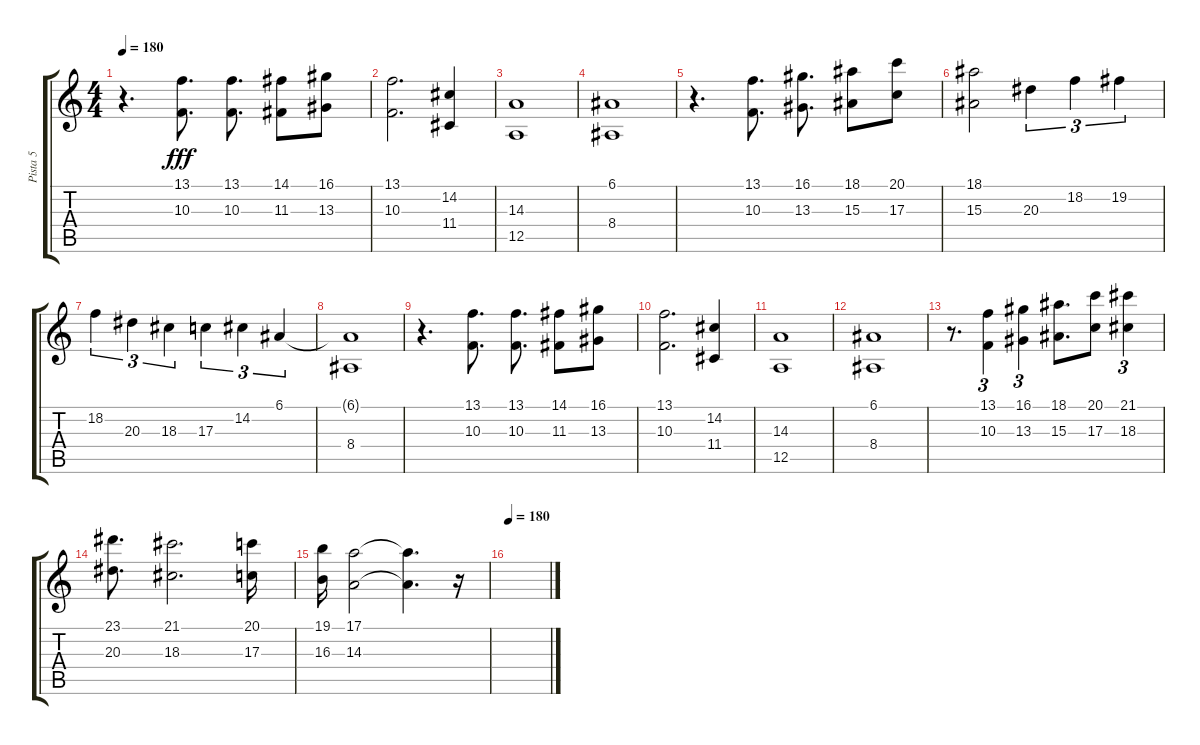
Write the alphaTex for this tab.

\track ("Pista 5" "Pista 5") {instrument stringensemble1}
\staff {score tabs}
\tuning (E4 B3 G3 D3 A2 E2) {hide}
\ts (4 4)
\tempo 180
\clef g2
\ks c
r.4{d dy fff} (13.1 10.3).8{d} (13.1 10.3).8{d} (14.1 11.3).8 (16.1 13.3).8 |
(13.1 10.3).2{d} (14.2 11.4).4 |
(14.3 12.5).1 |
(6.1 8.4).1 |
r.4{d} (13.1 10.3).8{d} (16.1 13.3).8{d} (18.1 15.3).8 (20.1 17.3).8 |
(18.1 15.3).2 20.3.4{tu (3 2)} 18.2.4{tu (3 2)} 19.2.4{tu (3 2)} |
18.2.4{tu (3 2)} 20.3.4{tu (3 2)} 18.3.4{tu (3 2)} 17.3.4{tu (3 2)} 14.2.4{tu (3 2)} 6.1.4{tu (3 2)} |
(6.1{t} 8.4).1 |
r.4{d} (13.1 10.3).8{d} (13.1 10.3).8{d} (14.1 11.3).8 (16.1 13.3).8 |
(13.1 10.3).2{d} (14.2 11.4).4 |
(14.3 12.5).1 |
(6.1 8.4).1 |
r.8{d} (13.1 10.3).4{tu (3 2)} (16.1 13.3).4{tu (3 2)} (18.1 15.3).8{d} (20.1 17.3).8 (21.1 18.3).4{tu (3 2)} |
(23.1 20.3).8{d} (21.1 18.3).2{d} (20.1 17.3).16 |
(19.1 16.3).16 (17.1 14.3).2 (17.1{t} 14.3{t}).4{d} r.16 |
\tempo 180
